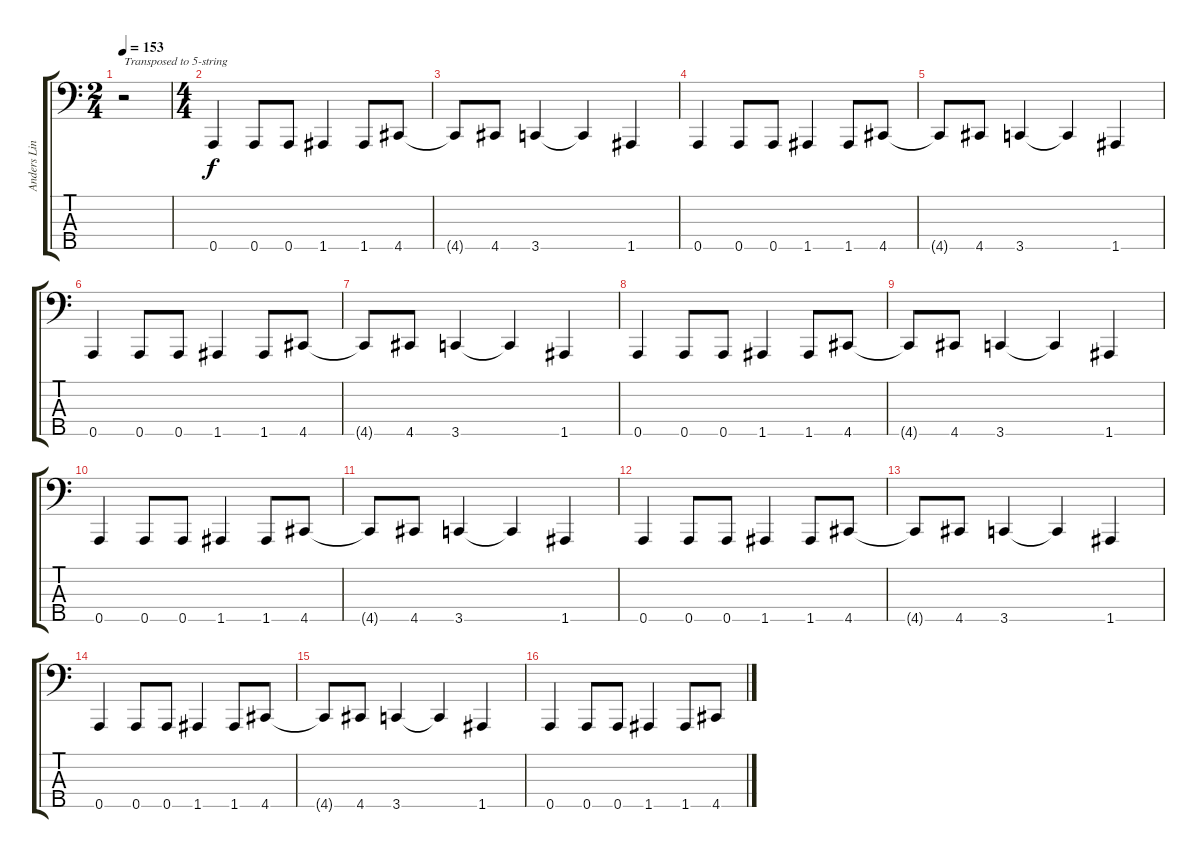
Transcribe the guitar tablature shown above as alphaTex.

\track ("Anders Lindberg" "Anders Lin") {instrument electricbasspick}
\staff {score tabs}
\tuning (F2 C2 G1 D1 A0) {hide}
\ts (2 4)
\tempo 153
\clef f4
\ks c
r.2{txt "Transposed to 5-string" dy f instrument electricbasspick} |
\ts (4 4)
0.5.4 0.5.8 0.5.8 1.5.4 1.5.8 4.5.8 |
4.5{t}.8 4.5.8 3.5.4 3.5{t}.4 1.5.4 |
0.5.4 0.5.8 0.5.8 1.5.4 1.5.8 4.5.8 |
4.5{t}.8 4.5.8 3.5.4 3.5{t}.4 1.5.4 |
0.5.4 0.5.8 0.5.8 1.5.4 1.5.8 4.5.8 |
4.5{t}.8 4.5.8 3.5.4 3.5{t}.4 1.5.4 |
0.5.4 0.5.8 0.5.8 1.5.4 1.5.8 4.5.8 |
4.5{t}.8 4.5.8 3.5.4 3.5{t}.4 1.5.4 |
0.5.4 0.5.8 0.5.8 1.5.4 1.5.8 4.5.8 |
4.5{t}.8 4.5.8 3.5.4 3.5{t}.4 1.5.4 |
0.5.4 0.5.8 0.5.8 1.5.4 1.5.8 4.5.8 |
4.5{t}.8 4.5.8 3.5.4 3.5{t}.4 1.5.4 |
0.5.4 0.5.8 0.5.8 1.5.4 1.5.8 4.5.8 |
4.5{t}.8 4.5.8 3.5.4 3.5{t}.4 1.5.4 |
0.5.4 0.5.8 0.5.8 1.5.4 1.5.8 4.5.8
